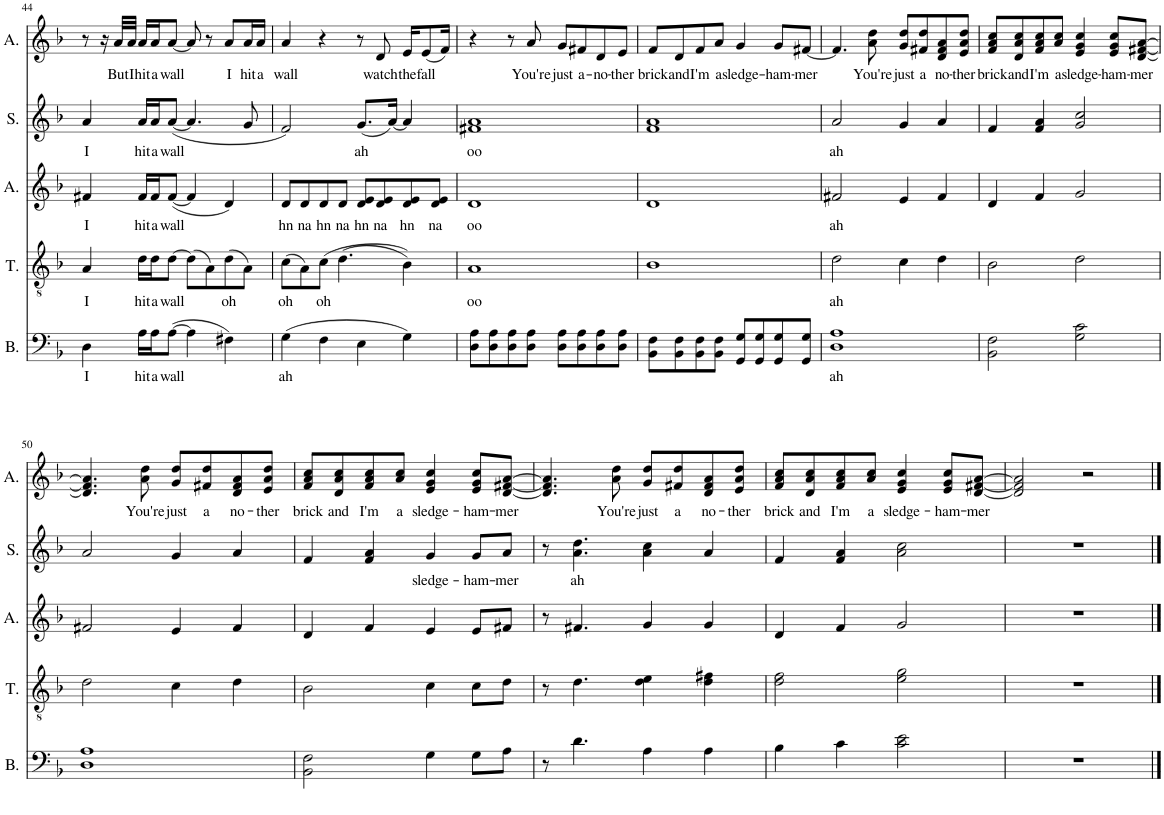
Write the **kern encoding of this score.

**kern	**text	**kern	**text	**kern	**text	**kern	**text	**kern	**text
*part5	*part5	*part4	*part4	*part3	*part3	*part2	*part2	*part1	*part1
*staff5	*staff5	*staff4	*staff4	*staff3	*staff3	*staff2	*staff2	*staff1	*staff1
*I"Bass	*	*I"Tenor	*	*I"Alto	*	*I"Soprano	*	*I"Alto	*
*I'B.	*	*I'T.	*	*I'A.	*	*I'S.	*	*I'A.	*
!!LO:PB:g=z
*clefF4	*	*clefGv2	*	*clefG2	*	*clefG2	*	*clefG2	*
*k[b-]	*	*k[b-]	*	*k[b-]	*	*k[b-]	*	*k[b-]	*
*M4/4	*	*M4/4	*	*M4/4	*	*M4/4	*	*M4/4	*
=44	=44	=44	=44	=44	=44	=44	=44	=44	=44
!	!LO:LY:b	!	!LO:LY:b	!	!LO:LY:b	!	!LO:LY:b	!	!
4D\	I	4A/	I	4f#X/	I	4a/	I	8r	.
.	.	.	.	.	.	.	.	16r	.
!	!	!	!	!	!	!	!	!	!LO:LY:b
.	.	.	.	.	.	.	.	32a/LLL	But
!	!	!	!	!	!	!	!	!	!LO:LY:b
.	.	.	.	.	.	.	.	32a/JJJ	I
!	!LO:LY:b	!	!LO:LY:b	!	!LO:LY:b	!	!LO:LY:b	!	!LO:LY:b
16A\LL	hit	16d\LL	hit	16f#/LL	hit	16a/LL	hit	16a/LL	hit
!	!LO:LY:b	!	!LO:LY:b	!	!LO:LY:b	!	!LO:LY:b	!	!LO:LY:b
16A\J	a	16d\J	a	16f#/J	a	16a/J	a	16a/J	a
!	!LO:LY:b	!	!LO:LY:b	!	!LO:LY:b	!	!LO:LY:b	!	!LO:LY:b
([8A\J	wall	[8d\J	wall	([8f#/J	wall	([8a/J	wall	[8a/J	wall
4A\]	.	(8d\L]	.	4f#/]	.	4.a/]	.	8a/]	.
.	.	8A\)	.	.	.	.	.	8r	.
!	!	!	!LO:LY:b	!	!	!	!	!	!LO:LY:b
4F#X\)	.	(8d\	oh	4d/)	.	.	.	8a/L	I
!	!	!	!	!	!	!	!	!	!LO:LY:b
.	.	8A\J)	.	.	.	8g/	.	16a/L	hit
!	!	!	!	!	!	!	!	!	!LO:LY:b
.	.	.	.	.	.	.	.	16a/JJ	a
=45	=45	=45	=45	=45	=45	=45	=45	=45	=45
!	!LO:LY:b	!	!LO:LY:b	!	!LO:LY:b	!	!	!	!LO:LY:b
(4G\	ah	(8c\L	oh	8d/L	hn	2f/)	.	4a/	wall
!	!	!	!	!	!LO:LY:b	!	!	!	!
.	.	8A\)	.	8d/	na	.	.	.	.
!	!	!	!LO:LY:b	!	!LO:LY:b	!	!	!	!
4F\	.	(8c\J	oh	8d/	hn	.	.	4r	.
!	!	!	!	!	!LO:LY:b	!	!	!	!
.	.	(4.d\	.	8d/J	na	.	.	.	.
!	!	!	!	!	!LO:LY:b	!	!LO:LY:b	!	!
4E\	.	.	.	8d/ 8e/L	hn	(8.g/L	ah	8r	.
!	!	!	!	!	!LO:LY:b	!	!	!	!LO:LY:b
.	.	.	.	8d/ 8e/	na	.	.	8d/	watch
.	.	.	.	.	.	[16a/Jk)	.	.	.
!	!	!	!	!	!LO:LY:b	!	!	!	!LO:LY:b
4G\)	.	4B-\))	.	8d/ 8e/	hn	4a/]	.	16e/KL	the
!	!	!	!	!	!	!	!	!	!LO:LY:b
.	.	.	.	.	.	.	.	(8e/	fall
!	!	!	!	!	!LO:LY:b	!	!	!	!
.	.	.	.	8d/ 8e/J	na	.	.	.	.
.	.	.	.	.	.	.	.	16f/Jk)	.
=46	=46	=46	=46	=46	=46	=46	=46	=46	=46
!	!	!	!LO:LY:b	!	!LO:LY:b	!	!LO:LY:b	!	!
8D\ 8A\L	.	1A	oo	1d	oo	1f#X 1a	oo	4r	.
8D\ 8A\	.	.	.	.	.	.	.	.	.
8D\ 8A\	.	.	.	.	.	.	.	8r	.
!	!	!	!	!	!	!	!	!	!LO:LY:b
8D\ 8A\J	.	.	.	.	.	.	.	8a/	You're
!	!	!	!	!	!	!	!	!	!LO:LY:b
8D\ 8A\L	.	.	.	.	.	.	.	8g/L	just
!	!	!	!	!	!	!	!	!	!LO:LY:b
8D\ 8A\	.	.	.	.	.	.	.	8f#X/	a-
!	!	!	!	!	!	!	!	!	!LO:LY:b
8D\ 8A\	.	.	.	.	.	.	.	8d/	-no-
!	!	!	!	!	!	!	!	!	!LO:LY:b
8D\ 8A\J	.	.	.	.	.	.	.	8e/J	-ther
=47	=47	=47	=47	=47	=47	=47	=47	=47	=47
!	!	!	!	!	!	!	!	!	!LO:LY:b
8BB-\ 8F\L	.	1B-	.	1d	.	1f 1a	.	8f/L	brick
!	!	!	!	!	!	!	!	!	!LO:LY:b
8BB-\ 8F\	.	.	.	.	.	.	.	8d/	and
!	!	!	!	!	!	!	!	!	!LO:LY:b
8BB-\ 8F\	.	.	.	.	.	.	.	8f/	I'm
!	!	!	!	!	!	!	!	!	!LO:LY:b
8BB-\ 8F\J	.	.	.	.	.	.	.	8a/J	a
!	!	!	!	!	!	!	!	!	!LO:LY:b
8GG/ 8G/L	.	.	.	.	.	.	.	4g/	sledge-
8GG/ 8G/	.	.	.	.	.	.	.	.	.
!	!	!	!	!	!	!	!	!	!LO:LY:b
8GG/ 8G/	.	.	.	.	.	.	.	8g/L	-ham-
!	!	!	!	!	!	!	!	!	!LO:LY:b
8GG/ 8G/J	.	.	.	.	.	.	.	[8f#X/J	-mer
=48	=48	=48	=48	=48	=48	=48	=48	=48	=48
!	!LO:LY:b	!	!LO:LY:b	!	!LO:LY:b	!	!LO:LY:b	!	!
1D 1A	ah	2d\	ah	2f#X/	ah	2a/	ah	4.f#/]	.
!	!	!	!	!	!	!	!	!	!LO:LY:b
.	.	.	.	.	.	.	.	8a\ 8dd\	You're
!	!	!	!	!	!	!	!	!	!LO:LY:b
.	.	4c\	.	4e/	.	4g/	.	8g/ 8dd/L	just
!	!	!	!	!	!	!	!	!	!LO:LY:b
.	.	.	.	.	.	.	.	8f#X/ 8dd/	a
!	!	!	!	!	!	!	!	!	!LO:LY:b
.	.	4d\	.	4f#/	.	4a/	.	8d/ 8f#/ 8a/	no-
!	!	!	!	!	!	!	!	!	!LO:LY:b
.	.	.	.	.	.	.	.	8e/ 8a/ 8dd/J	-ther
=49	=49	=49	=49	=49	=49	=49	=49	=49	=49
!	!	!	!	!	!	!	!	!	!LO:LY:b
2BB-\ 2F\	.	2B-\	.	4d/	.	4f/	.	8f/ 8a/ 8cc/L	brick
!	!	!	!	!	!	!	!	!	!LO:LY:b
.	.	.	.	.	.	.	.	8d/ 8a/ 8cc/	and
!	!	!	!	!	!	!	!	!	!LO:LY:b
.	.	.	.	4f/	.	4f/ 4a/	.	8f/ 8a/ 8cc/	I'm
!	!	!	!	!	!	!	!	!	!LO:LY:b
.	.	.	.	.	.	.	.	8a/ 8cc/J	a
!	!	!	!	!	!	!	!	!	!LO:LY:b
2G\ 2c\	.	2d\	.	2g/	.	2g/ 2cc/	.	4e/ 4g/ 4cc/	sledge-
!	!	!	!	!	!	!	!	!	!LO:LY:b
.	.	.	.	.	.	.	.	8e/ 8g/ 8cc/L	-ham-
!	!	!	!	!	!	!	!	!	!LO:LY:b
.	.	.	.	.	.	.	.	[8d/ [8f#X/ [8a/J	-mer
!!LO:LB:g=z
=50	=50	=50	=50	=50	=50	=50	=50	=50	=50
1D 1A	.	2d\	.	2f#X/	.	2a/	.	4.d/] 4.f#/] 4.a/]	.
!	!	!	!	!	!	!	!	!	!LO:LY:b
.	.	.	.	.	.	.	.	8a\ 8dd\	You're
!	!	!	!	!	!	!	!	!	!LO:LY:b
.	.	4c\	.	4e/	.	4g/	.	8g/ 8dd/L	just
!	!	!	!	!	!	!	!	!	!LO:LY:b
.	.	.	.	.	.	.	.	8f#X/ 8dd/	a
!	!	!	!	!	!	!	!	!	!LO:LY:b
.	.	4d\	.	4f#/	.	4a/	.	8d/ 8f#/ 8a/	no-
!	!	!	!	!	!	!	!	!	!LO:LY:b
.	.	.	.	.	.	.	.	8e/ 8a/ 8dd/J	-ther
=51	=51	=51	=51	=51	=51	=51	=51	=51	=51
!	!	!	!	!	!	!	!	!	!LO:LY:b
2BB-\ 2F\	.	2B-\	.	4d/	.	4f/	.	8f/ 8a/ 8cc/L	brick
!	!	!	!	!	!	!	!	!	!LO:LY:b
.	.	.	.	.	.	.	.	8d/ 8a/ 8cc/	and
!	!	!	!	!	!	!	!	!	!LO:LY:b
.	.	.	.	4f/	.	4f/ 4a/	.	8f/ 8a/ 8cc/	I'm
!	!	!	!	!	!	!	!	!	!LO:LY:b
.	.	.	.	.	.	.	.	8a/ 8cc/J	a
!	!	!	!	!	!	!	!LO:LY:b	!	!LO:LY:b
4G\	.	4c\	.	4e/	.	4g/	sledge-	4e/ 4g/ 4cc/	sledge-
!	!	!	!	!	!	!	!LO:LY:b	!	!LO:LY:b
8G\L	.	8c\L	.	8e/L	.	8g/L	-ham-	8e/ 8g/ 8cc/L	-ham-
!	!	!	!	!	!	!	!LO:LY:b	!	!LO:LY:b
8A\J	.	8d\J	.	8f#X/J	.	8a/J	-mer	[8d/ [8f#X/ [8a/J	-mer
=52	=52	=52	=52	=52	=52	=52	=52	=52	=52
8r	.	8r	.	8r	.	8r	.	4.d/] 4.f#/] 4.a/]	.
!	!	!	!	!	!	!	!LO:LY:b	!	!
4.d\	.	4.d\	.	4.f#X/	.	4.a\ 4.dd\	ah	.	.
!	!	!	!	!	!	!	!	!	!LO:LY:b
.	.	.	.	.	.	.	.	8a\ 8dd\	You're
!	!	!	!	!	!	!	!	!	!LO:LY:b
4A\	.	4d\ 4e\	.	4g/	.	4a\ 4cc\	.	8g/ 8dd/L	just
!	!	!	!	!	!	!	!	!	!LO:LY:b
.	.	.	.	.	.	.	.	8f#X/ 8dd/	a
!	!	!	!	!	!	!	!	!	!LO:LY:b
4A\	.	4d\ 4f#X\	.	4g/	.	4a/	.	8d/ 8f#/ 8a/	no-
!	!	!	!	!	!	!	!	!	!LO:LY:b
.	.	.	.	.	.	.	.	8e/ 8a/ 8dd/J	-ther
=53	=53	=53	=53	=53	=53	=53	=53	=53	=53
!	!	!	!	!	!	!	!	!	!LO:LY:b
4B-\	.	2d\ 2f\	.	4d/	.	4f/	.	8f/ 8a/ 8cc/L	brick
!	!	!	!	!	!	!	!	!	!LO:LY:b
.	.	.	.	.	.	.	.	8d/ 8a/ 8cc/	and
!	!	!	!	!	!	!	!	!	!LO:LY:b
4c\	.	.	.	4f/	.	4f/ 4a/	.	8f/ 8a/ 8cc/	I'm
!	!	!	!	!	!	!	!	!	!LO:LY:b
.	.	.	.	.	.	.	.	8a/ 8cc/J	a
!	!	!	!	!	!	!	!	!	!LO:LY:b
2c\ 2e\	.	2e\ 2g\	.	2g/	.	2a\ 2cc\	.	4e/ 4g/ 4cc/	sledge-
!	!	!	!	!	!	!	!	!	!LO:LY:b
.	.	.	.	.	.	.	.	8e/ 8g/ 8cc/L	-ham-
!	!	!	!	!	!	!	!	!	!LO:LY:b
.	.	.	.	.	.	.	.	[8d/ [8f#X/ [8a/J	-mer
=54	=54	=54	=54	=54	=54	=54	=54	=54	=54
1r	.	1r	.	1r	.	1r	.	2d/] 2f#/] 2a/]	.
.	.	.	.	.	.	.	.	2r	.
==	==	==	==	==	==	==	==	==	==
*-	*-	*-	*-	*-	*-	*-	*-	*-	*-
